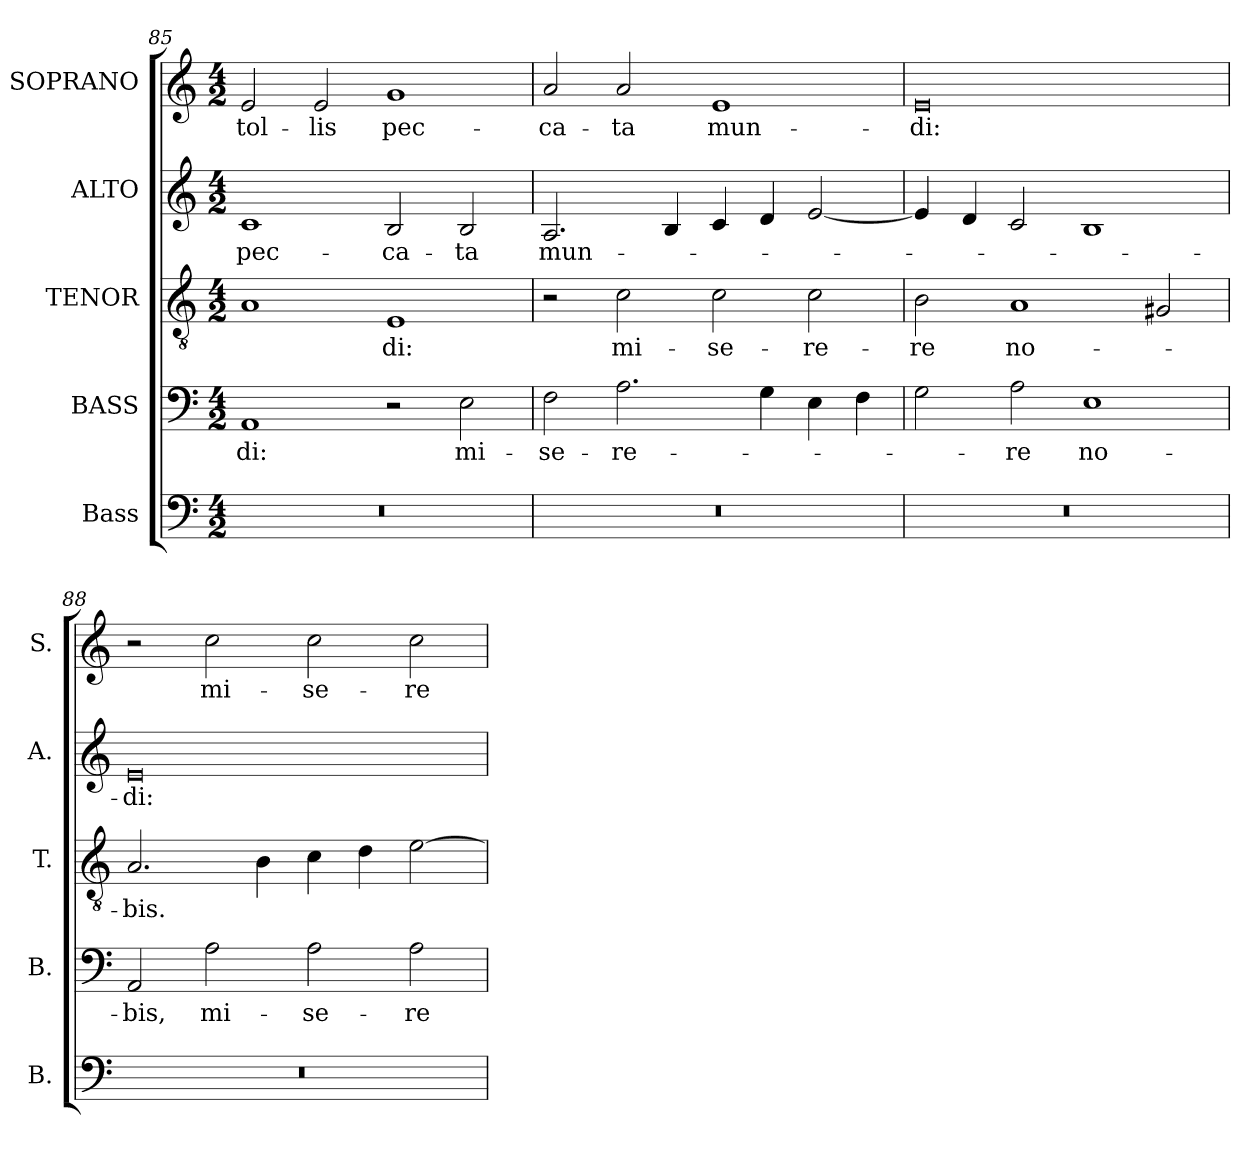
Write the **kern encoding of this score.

**kern	**kern	**text	**kern	**text	**kern	**text	**kern	**text
*part5	*part4	*part4	*part3	*part3	*part2	*part2	*part1	*part1
*staff5	*staff4	*staff4	*staff3	*staff3	*staff2	*staff2	*staff1	*staff1
*I"Bass	*I"BASS	*	*I"TENOR	*	*I"ALTO	*	*I"SOPRANO	*
*I'B.	*I'B.	*	*I'T.	*	*I'A.	*	*I'S.	*
*clefF4	*clefF4	*	*clefGv2	*	*clefG2	*	*clefG2	*
*	*	*	*ITrd7c12	*	*	*	*	*
*k[]	*k[]	*	*k[]	*	*k[]	*	*k[]	*
*C:	*C:	*	*C:	*	*C:	*	*C:	*
*M4/2	*M4/2	*	*M4/2	*	*M4/2	*	*M4/2	*
=85	=85	=85	=85	=85	=85	=85	=85	=85
!LO:N:vis=1	!	!	!	!	!	!	!	!
!	!	!LO:LY:b:color=#000000	!	!	!	!	!	!
!	!	!	!	!	!	!LO:LY:b:color=#000000	!	!
!	!	!	!	!	!	!	!	!LO:LY:b:color=#000000
0r	1AAi	-di:	1AAi	.	1ci	pec-	2ei/	tol-
!	!	!	!	!	!	!	!	!LO:LY:b:color=#000000
.	.	.	.	.	.	.	2ei/	-lis
!	!	!	!	!LO:LY:b:color=#000000	!	!	!	!
!	!	!	!	!	!	!LO:LY:b:color=#000000	!	!
!	!	!	!	!	!	!	!	!LO:LY:b:color=#000000
.	2r	.	1EEi	-di:	2Bi/	-ca-	1gi	pec-
!	!	!LO:LY:b:color=#000000	!	!	!	!	!	!
!	!	!	!	!	!	!LO:LY:b:color=#000000	!	!
.	2Ei\	mi-	.	.	2Bi/	-ta	.	.
=86	=86	=86	=86	=86	=86	=86	=86	=86
!LO:N:vis=1	!	!	!	!	!	!	!	!
!	!	!LO:LY:b:color=#000000	!	!	!	!	!	!
!	!	!	!	!	!	!LO:LY:b:color=#000000	!	!
!	!	!	!	!	!	!	!	!LO:LY:b:color=#000000
0r	2Fi\	-se-	2r	.	2.Ai/	mun-	2ai/	-ca-
!	!	!LO:LY:b:color=#000000	!	!	!	!	!	!
!	!	!	!	!LO:LY:b:color=#000000	!	!	!	!
!	!	!	!	!	!	!	!	!LO:LY:b:color=#000000
.	2.Ai\	-re-	2Ci\	mi-	.	.	2ai/	-ta
.	.	.	.	.	4Bi/	.	.	.
!	!	!	!	!LO:LY:b:color=#000000	!	!	!	!
!	!	!	!	!	!	!	!	!LO:LY:b:color=#000000
.	.	.	2Ci\	-se-	4ci/	.	1ei	mun-
.	4Gi\	.	.	.	4di/	.	.	.
!	!	!	!	!LO:LY:b:color=#000000	!	!	!	!
.	4Ei\	.	2Ci\	-re-	[2ei/	.	.	.
.	4Fi\	.	.	.	.	.	.	.
!!LO:LB:g=z
=87	=87	=87	=87	=87	=87	=87	=87	=87
!LO:N:vis=1	!	!	!	!	!	!	!	!
!	!	!	!	!LO:LY:b:color=#000000	!	!	!	!
!	!	!	!	!	!	!	!	!LO:LY:b:color=#000000
0r	2Gi\	.	2BBi\	-re	4ei/]	.	0ei	-di:
.	.	.	.	.	4di/	.	.	.
!	!	!LO:LY:b:color=#000000	!	!	!	!	!	!
!	!	!	!	!LO:LY:b:color=#000000	!	!	!	!
.	2Ai\	-re	1AAi	no-	2ci/	.	.	.
!	!	!LO:LY:b:color=#000000	!	!	!	!	!	!
.	1Ei	no-	.	.	1Bi	.	.	.
.	.	.	2GG#Xi/	.	.	.	.	.
=88	=88	=88	=88	=88	=88	=88	=88	=88
!LO:N:vis=1	!	!	!	!	!	!	!	!
!	!	!LO:LY:b:color=#000000	!	!	!	!	!	!
!	!	!	!	!LO:LY:b:color=#000000	!	!	!	!
!	!	!	!	!	!	!LO:LY:b:color=#000000	!	!
0r	2AAi/	-bis,	2.AAi/	-bis.	0ei	-di:	2r	.
!	!	!LO:LY:b:color=#000000	!	!	!	!	!	!
!	!	!	!	!	!	!	!	!LO:LY:b:color=#000000
.	2Ai\	mi-	.	.	.	.	2cci\	mi-
.	.	.	4BBi\	.	.	.	.	.
!	!	!LO:LY:b:color=#000000	!	!	!	!	!	!
!	!	!	!	!	!	!	!	!LO:LY:b:color=#000000
.	2Ai\	-se-	4Ci\	.	.	.	2cci\	-se-
.	.	.	4Di\	.	.	.	.	.
!	!	!LO:LY:b:color=#000000	!	!	!	!	!	!
!	!	!	!	!	!	!	!	!LO:LY:b:color=#000000
.	2Ai\	-re-	[2Ei\	.	.	.	2cci\	-re-
=	=	=	=	=	=	=	=	=
*-	*-	*-	*-	*-	*-	*-	*-	*-
